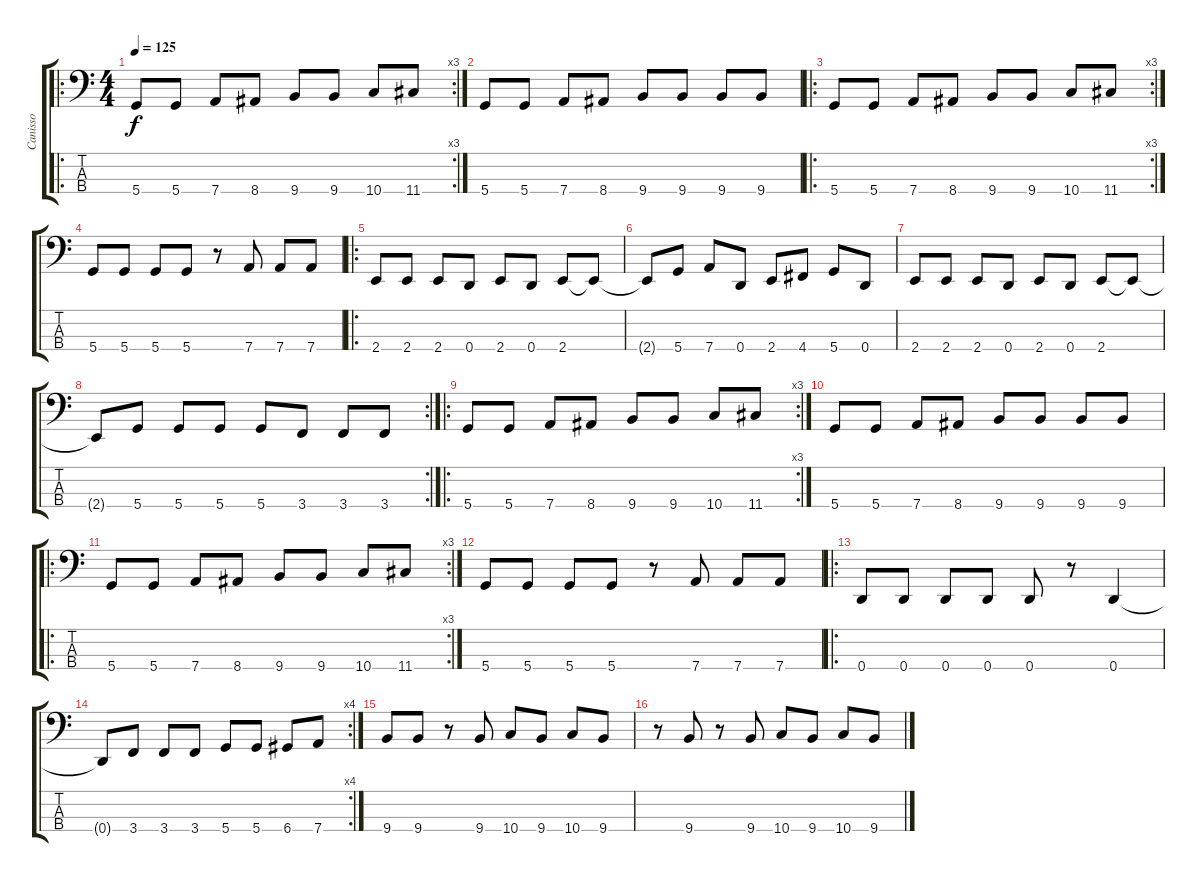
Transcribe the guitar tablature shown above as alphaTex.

\track ("Canisso" "Canisso") {instrument slapbass2}
\staff {score tabs}
\tuning (G2 D2 A1 D1) {hide}
\ro
\rc 3
\ts (4 4)
\tempo 125
\clef f4
\ks c
5.4.8{dy f} 5.4.8 7.4.8 8.4.8 9.4.8 9.4.8 10.4.8 11.4.8 |
5.4.8 5.4.8 7.4.8 8.4.8 9.4.8 9.4.8 9.4.8 9.4.8 |
\ro
\rc 3
5.4.8 5.4.8 7.4.8 8.4.8 9.4.8 9.4.8 10.4.8 11.4.8 |
5.4.8 5.4.8 5.4.8 5.4.8 r.8 7.4.8 7.4.8 7.4.8 |
\ro
2.4.8 2.4.8 2.4.8 0.4.8 2.4.8 0.4.8 2.4.8 2.4{t}.8 |
2.4{t}.8 5.4.8 7.4.8 0.4.8 2.4.8 4.4.8 5.4.8 0.4.8 |
2.4.8 2.4.8 2.4.8 0.4.8 2.4.8 0.4.8 2.4.8 2.4{t}.8 |
\rc 2
2.4{t}.8 5.4.8 5.4.8 5.4.8 5.4.8 3.4.8 3.4.8 3.4.8 |
\ro
\rc 3
5.4.8 5.4.8 7.4.8 8.4.8 9.4.8 9.4.8 10.4.8 11.4.8 |
5.4.8 5.4.8 7.4.8 8.4.8 9.4.8 9.4.8 9.4.8 9.4.8 |
\ro
\rc 3
5.4.8 5.4.8 7.4.8 8.4.8 9.4.8 9.4.8 10.4.8 11.4.8 |
5.4.8 5.4.8 5.4.8 5.4.8 r.8 7.4.8 7.4.8 7.4.8 |
\ro
0.4.8 0.4.8 0.4.8 0.4.8 0.4.8 r.8 0.4.4 |
\rc 4
0.4{t}.8 3.4.8 3.4.8 3.4.8 5.4.8 5.4.8 6.4.8 7.4.8 |
9.4.8 9.4.8 r.8 9.4.8 10.4.8 9.4.8 10.4.8 9.4.8 |
r.8 9.4.8 r.8 9.4.8 10.4.8 9.4.8 10.4.8 9.4.8
